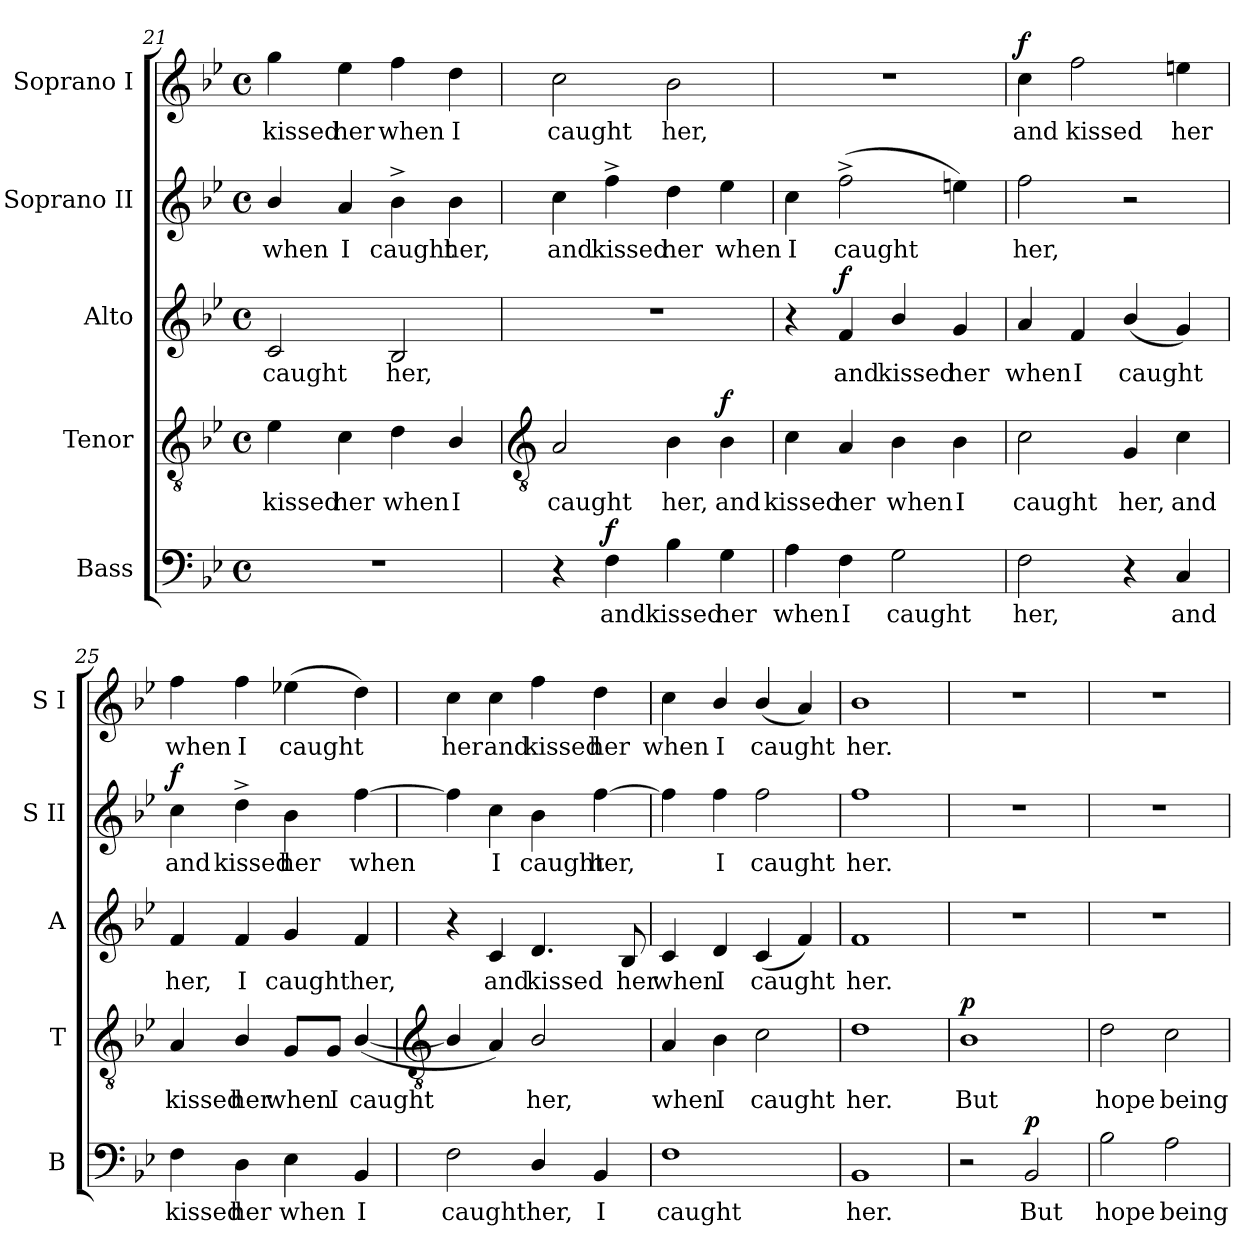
**kern	**text	**dynam	**kern	**text	**dynam	**kern	**text	**dynam	**kern	**text	**dynam	**kern	**text	**dynam
*part5	*part5	*part5	*part4	*part4	*part4	*part3	*part3	*part3	*part2	*part2	*part2	*part1	*part1	*part1
*staff5	*staff5	*staff5	*staff4	*staff4	*staff4	*staff3	*staff3	*staff3	*staff2	*staff2	*staff2	*staff1	*staff1	*staff1
*I"Bass	*	*	*I"Tenor	*	*	*I"Alto	*	*	*I"Soprano II	*	*	*I"Soprano I	*	*
*I'B	*	*	*I'T	*	*	*I'A	*	*	*I'S II	*	*	*I'S I	*	*
*clefF4	*	*	*clefGv2	*	*	*clefG2	*	*	*clefG2	*	*	*clefG2	*	*
*k[b-e-]	*	*	*k[b-e-]	*	*	*k[b-e-]	*	*	*k[b-e-]	*	*	*k[b-e-]	*	*
*B-:	*	*	*B-:	*	*	*B-:	*	*	*B-:	*	*	*B-:	*	*
*M4/4	*	*	*M4/4	*	*	*M4/4	*	*	*M4/4	*	*	*M4/4	*	*
*met(c)	*	*	*met(c)	*	*	*met(c)	*	*	*met(c)	*	*	*met(c)	*	*
=21	=21	=21	=21	=21	=21	=21	=21	=21	=21	=21	=21	=21	=21	=21
!	!	!	!	!LO:LY:b	!	!	!LO:LY:b	!	!	!LO:LY:b	!	!	!LO:LY:b	!
1r	.	.	4e-	kissed	.	2c	caught	.	4b-/	when	.	4gg	kissed	.
!	!	!	!	!LO:LY:b	!	!	!	!	!	!LO:LY:b	!	!	!LO:LY:b	!
.	.	.	4c	her	.	.	.	.	4a	I	.	4ee-	her	.
!	!	!	!	!LO:LY:b	!	!	!LO:LY:b	!	!	!LO:LY:b	!	!	!LO:LY:b	!
.	.	.	4d	when	.	2B-	her,	.	4b-^	caught	.	4ff	when	.
!	!	!	!	!LO:LY:b	!	!	!	!	!	!LO:LY:b	!	!	!LO:LY:b	!
.	.	.	4B-/	I	.	.	.	.	4b-	her,	.	4dd	I	.
!!LO:LB:g=z
=22	=22	=22	=22	=22	=22	=22	=22	=22	=22	=22	=22	=22	=22	=22
*	*	*	*clefGv2	*	*	*	*	*	*	*	*	*	*	*
!	!	!	!	!LO:LY:b	!	!	!	!	!	!LO:LY:b	!	!	!LO:LY:b	!
4r	.	.	2A	caught	.	1r	.	.	4cc	and	.	2cc	caught	.
!	!LO:LY:b	!LO:DY:b	!	!	!	!	!	!	!	!LO:LY:b	!	!	!	!
4F	and	f	.	.	.	.	.	.	4ff^	kissed	.	.	.	.
!	!LO:LY:b	!	!	!LO:LY:b	!	!	!	!	!	!LO:LY:b	!	!	!LO:LY:b	!
4B-	kissed	.	4B-	her,	.	.	.	.	4dd	her	.	2b-	her,	.
!	!LO:LY:b	!	!	!LO:LY:b	!LO:DY:b	!	!	!	!	!LO:LY:b	!	!	!	!
4G	her	.	4B-	and	f	.	.	.	4ee-	when	.	.	.	.
=23	=23	=23	=23	=23	=23	=23	=23	=23	=23	=23	=23	=23	=23	=23
!	!LO:LY:b	!	!	!LO:LY:b	!	!	!	!	!	!LO:LY:b	!	!	!	!
4A	when	.	4c	kissed	.	4r	.	.	4cc	I	.	1r	.	.
!	!LO:LY:b	!	!	!LO:LY:b	!	!	!LO:LY:b	!LO:DY:b	!	!LO:LY:b	!	!	!	!
4F	I	.	4A	her	.	4f	and	f	(>2ff^	caught	.	.	.	.
!	!LO:LY:b	!	!	!LO:LY:b	!	!	!LO:LY:b	!	!	!	!	!	!	!
2G	caught	.	4B-	when	.	4b-/	kissed	.	.	.	.	.	.	.
!	!	!	!	!LO:LY:b	!	!	!LO:LY:b	!	!	!	!	!	!	!
.	.	.	4B-	I	.	4g	her	.	4een)	.	.	.	.	.
=24	=24	=24	=24	=24	=24	=24	=24	=24	=24	=24	=24	=24	=24	=24
!	!LO:LY:b	!	!	!LO:LY:b	!	!	!LO:LY:b	!	!	!LO:LY:b	!	!	!LO:LY:b	!LO:DY:b
2F	her,	.	2c	caught	.	4a	when	.	2ff	her,	.	4cc	and	f
!	!	!	!	!	!	!	!LO:LY:b	!	!	!	!	!	!LO:LY:b	!
.	.	.	.	.	.	4f	I	.	.	.	.	2ff	kissed	.
!	!	!	!	!LO:LY:b	!	!	!LO:LY:b	!	!	!	!	!	!	!
4r	.	.	4G	her,	.	(<4b-/	caught	.	2r	.	.	.	.	.
!	!LO:LY:b	!	!	!LO:LY:b	!	!	!	!	!	!	!	!	!LO:LY:b	!
4C	and	.	4c	and	.	4g)	.	.	.	.	.	4een	her	.
=25	=25	=25	=25	=25	=25	=25	=25	=25	=25	=25	=25	=25	=25	=25
!	!LO:LY:b	!	!	!LO:LY:b	!	!	!LO:LY:b	!	!	!LO:LY:b	!LO:DY:b	!	!LO:LY:b	!
4F	kissed	.	4A	kissed	.	4f	her,	.	4cc	and	f	4ff	when	.
!	!LO:LY:b	!	!	!LO:LY:b	!	!	!LO:LY:b	!	!	!LO:LY:b	!	!	!LO:LY:b	!
4D	her	.	4B-/	her	.	4f	I	.	4dd^	kissed	.	4ff	I	.
!	!LO:LY:b	!	!	!LO:LY:b	!	!	!LO:LY:b	!	!	!LO:LY:b	!	!	!LO:LY:b	!
4E-	when	.	8G/L	when	.	4g	caught	.	4b-	her	.	(>4ee-X	caught	.
!	!	!	!	!LO:LY:b	!	!	!	!	!	!	!	!	!	!
.	.	.	8G/J	I	.	.	.	.	.	.	.	.	.	.
!	!LO:LY:b	!	!	!LO:LY:b	!	!	!LO:LY:b	!	!	!LO:LY:b	!	!	!	!
4BB-	I	.	(<[4B-/	caught	.	4f	her,	.	[4ff	when	.	4dd)	.	.
!!LO:LB:g=z
=26	=26	=26	=26	=26	=26	=26	=26	=26	=26	=26	=26	=26	=26	=26
*	*	*	*clefGv2	*	*	*	*	*	*	*	*	*	*	*
!	!LO:LY:b	!	!	!	!	!	!	!	!	!	!	!	!LO:LY:b	!
2F	caught	.	4B-/]	.	.	4r	.	.	4ff]	.	.	4cc	her	.
!	!	!	!	!	!	!	!LO:LY:b	!	!	!LO:LY:b	!	!	!LO:LY:b	!
.	.	.	4A/)	.	.	4c	and	.	4cc	I	.	4cc	and	.
!	!LO:LY:b	!	!	!LO:LY:b	!	!	!LO:LY:b	!	!	!LO:LY:b	!	!	!LO:LY:b	!
4D/	her,	.	2B-/	her,	.	4.d	kissed	.	4b-	caught	.	4ff	kissed	.
!	!LO:LY:b	!	!	!	!	!	!	!	!	!LO:LY:b	!	!	!LO:LY:b	!
4BB-	I	.	.	.	.	.	.	.	[4ff	her,	.	4dd	her	.
!	!	!	!	!	!	!	!LO:LY:b	!	!	!	!	!	!	!
.	.	.	.	.	.	8B-	her	.	.	.	.	.	.	.
=27	=27	=27	=27	=27	=27	=27	=27	=27	=27	=27	=27	=27	=27	=27
!	!LO:LY:b	!	!	!LO:LY:b	!	!	!LO:LY:b	!	!	!	!	!	!LO:LY:b	!
1F	caught	.	4A	when	.	4c	when	.	4ff]	.	.	4cc	when	.
!	!	!	!	!LO:LY:b	!	!	!LO:LY:b	!	!	!LO:LY:b	!	!	!LO:LY:b	!
.	.	.	4B-	I	.	4d	I	.	4ff	I	.	4b-/	I	.
!	!	!	!	!LO:LY:b	!	!	!LO:LY:b	!	!	!LO:LY:b	!	!	!LO:LY:b	!
.	.	.	2c	caught	.	(<4c	caught	.	2ff	caught	.	(<4b-/	caught	.
.	.	.	.	.	.	4f)	.	.	.	.	.	4a)	.	.
=28	=28	=28	=28	=28	=28	=28	=28	=28	=28	=28	=28	=28	=28	=28
!	!LO:LY:b	!	!	!LO:LY:b	!	!	!LO:LY:b	!	!	!LO:LY:b	!	!	!LO:LY:b	!
1BB-	her.	.	1d	her.	.	1f	her.	.	1ff	her.	.	1b-	her.	.
=29	=29	=29	=29	=29	=29	=29	=29	=29	=29	=29	=29	=29	=29	=29
!	!	!	!	!LO:LY:b	!LO:DY:b	!	!	!	!	!	!	!	!	!
2r	.	.	1B-	But	p	1r	.	.	1r	.	.	1r	.	.
!	!LO:LY:b	!LO:DY:b	!	!	!	!	!	!	!	!	!	!	!	!
2BB-	But	p	.	.	.	.	.	.	.	.	.	.	.	.
=30	=30	=30	=30	=30	=30	=30	=30	=30	=30	=30	=30	=30	=30	=30
!	!LO:LY:b	!	!	!LO:LY:b	!	!	!	!	!	!	!	!	!	!
2B-	hope	.	2d	hope	.	1r	.	.	1r	.	.	1r	.	.
!	!LO:LY:b	!	!	!LO:LY:b	!	!	!	!	!	!	!	!	!	!
2A	being	.	2c	being	.	.	.	.	.	.	.	.	.	.
=	=	=	=	=	=	=	=	=	=	=	=	=	=	=
*-	*-	*-	*-	*-	*-	*-	*-	*-	*-	*-	*-	*-	*-	*-
